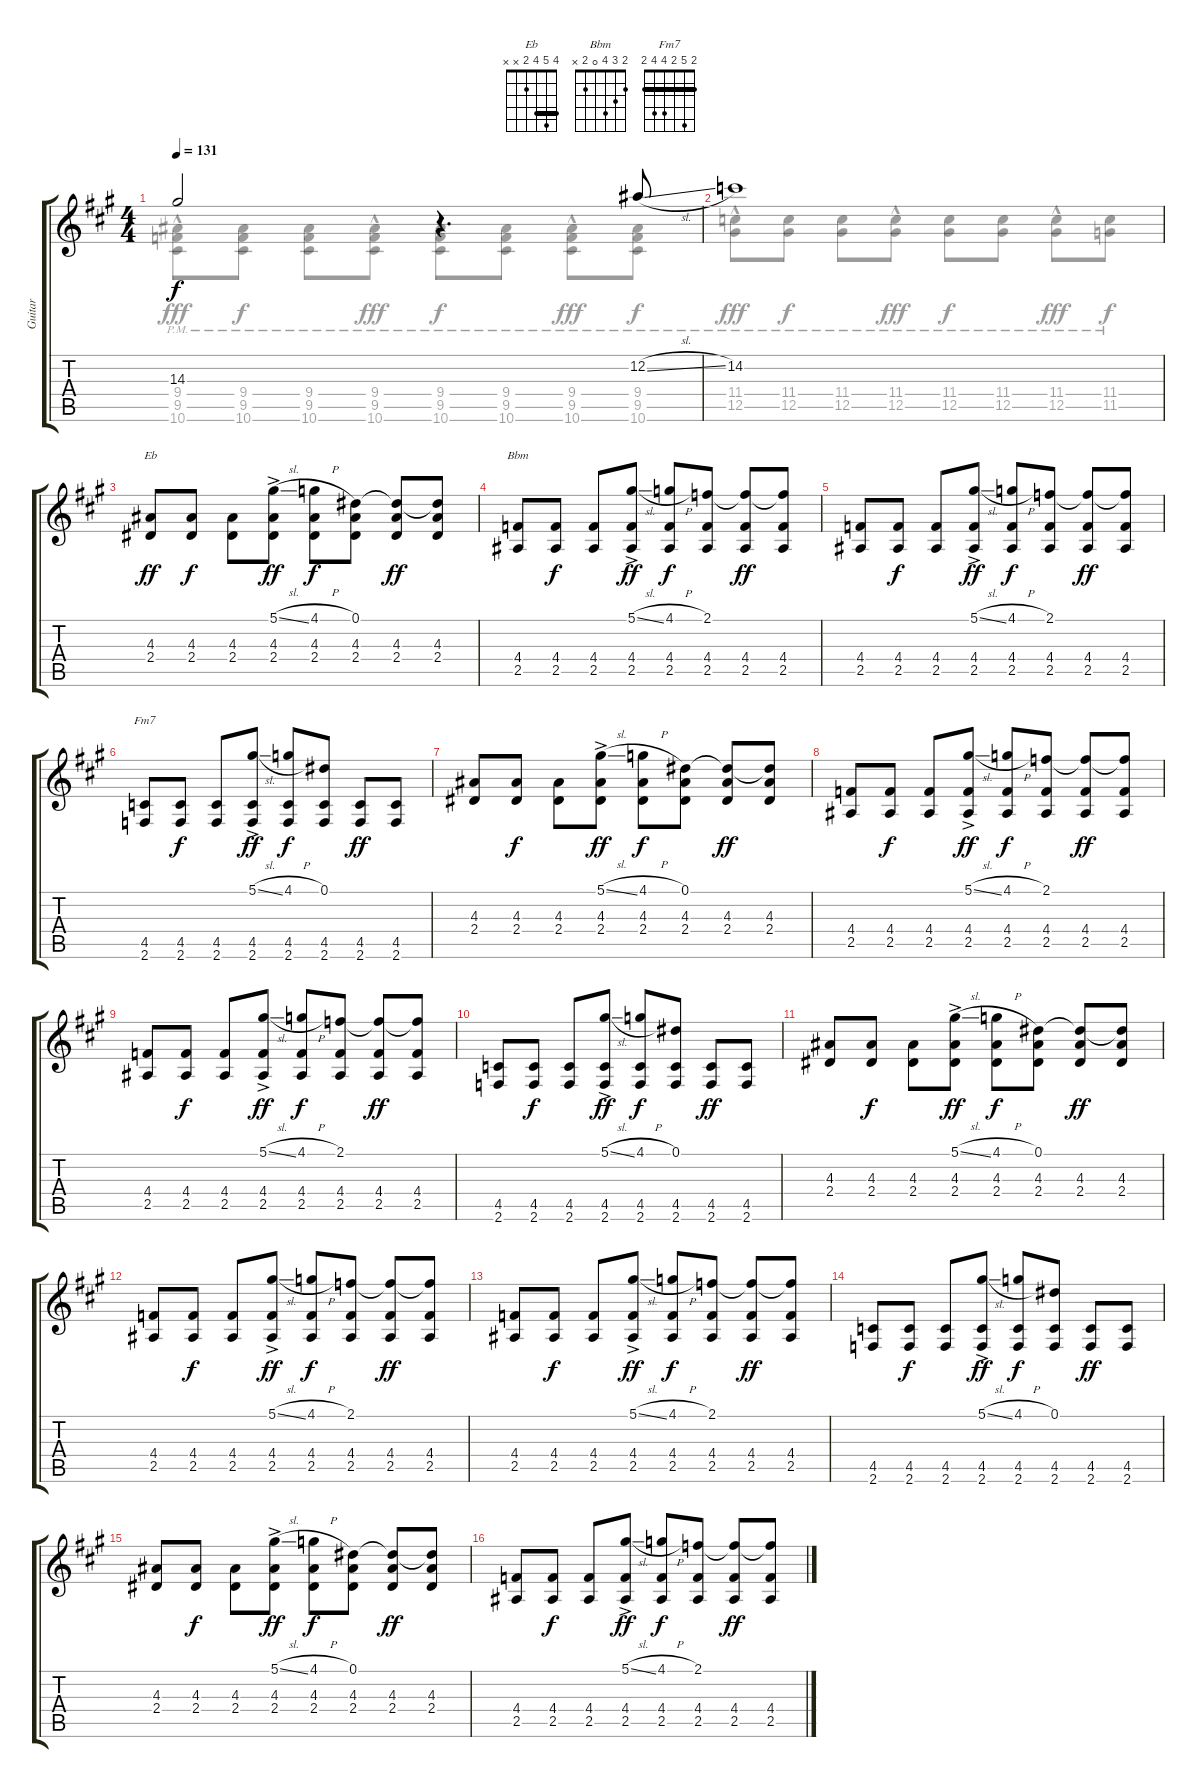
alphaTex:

\track ("Guitar" "Guitar") {instrument electricguitarclean}
\staff {score tabs}
\tuning (Eb4 Bb3 Gb3 Db3 Ab2 Eb2) {hide}
\chord ("Eb" 4 5 4 2 x x) {barre 4}
\chord ("Bbm" 2 3 4 0 2 x)
\chord ("Fm7" 2 5 2 4 4 2) {barre 2}
\voice
\ts (4 4)
\tempo 131
\clef g2
\ks a
14.3{t}.2{dy f} r.4{d} 12.2{sl}.8 |
14.2.1 |
(4.3 2.4).8{ch "Eb" dy ff} (4.3 2.4).8{dy f} (4.3 2.4).8 (5.1{sl ac} 4.3 2.4).8{dy ff} (4.1{h} 4.3 2.4).8{dy f} (0.1 4.3 2.4).8 (0.1{t} 4.3 2.4).8{dy ff} (0.1{t} 4.3 2.4).8 |
(4.4 2.5).8{ch "Bbm"} (4.4 2.5).8{dy f} (4.4 2.5).8 (5.1{sl ac} 4.4 2.5).8{dy ff} (4.1{h} 4.4 2.5).8{dy f} (2.1 4.4 2.5).8 (2.1{t} 4.4 2.5).8{dy ff} (2.1{t} 4.4 2.5).8 |
(4.4 2.5).8 (4.4 2.5).8{dy f} (4.4 2.5).8 (5.1{sl ac} 4.4 2.5).8{dy ff} (4.1{h} 4.4 2.5).8{dy f} (2.1 4.4 2.5).8 (2.1{t} 4.4 2.5).8{dy ff} (2.1{t} 4.4 2.5).8 |
(4.5 2.6).8{ch "Fm7"} (4.5 2.6).8{dy f} (4.5 2.6).8 (5.1{sl ac} 4.5 2.6).8{dy ff} (4.1{h} 4.5 2.6).8{dy f} (0.1 4.5 2.6).8 (4.5 2.6).8{dy ff} (4.5 2.6).8 |
(4.3 2.4).8 (4.3 2.4).8{dy f} (4.3 2.4).8 (5.1{sl ac} 4.3 2.4).8{dy ff} (4.1{h} 4.3 2.4).8{dy f} (0.1 4.3 2.4).8 (0.1{t} 4.3 2.4).8{dy ff} (0.1{t} 4.3 2.4).8 |
(4.4 2.5).8 (4.4 2.5).8{dy f} (4.4 2.5).8 (5.1{sl ac} 4.4 2.5).8{dy ff} (4.1{h} 4.4 2.5).8{dy f} (2.1 4.4 2.5).8 (2.1{t} 4.4 2.5).8{dy ff} (2.1{t} 4.4 2.5).8 |
(4.4 2.5).8 (4.4 2.5).8{dy f} (4.4 2.5).8 (5.1{sl ac} 4.4 2.5).8{dy ff} (4.1{h} 4.4 2.5).8{dy f} (2.1 4.4 2.5).8 (2.1{t} 4.4 2.5).8{dy ff} (2.1{t} 4.4 2.5).8 |
(4.5 2.6).8 (4.5 2.6).8{dy f} (4.5 2.6).8 (5.1{sl ac} 4.5 2.6).8{dy ff} (4.1{h} 4.5 2.6).8{dy f} (0.1 4.5 2.6).8 (4.5 2.6).8{dy ff} (4.5 2.6).8 |
(4.3 2.4).8 (4.3 2.4).8{dy f} (4.3 2.4).8 (5.1{sl ac} 4.3 2.4).8{dy ff} (4.1{h} 4.3 2.4).8{dy f} (0.1 4.3 2.4).8 (0.1{t} 4.3 2.4).8{dy ff} (0.1{t} 4.3 2.4).8 |
(4.4 2.5).8 (4.4 2.5).8{dy f} (4.4 2.5).8 (5.1{sl ac} 4.4 2.5).8{dy ff} (4.1{h} 4.4 2.5).8{dy f} (2.1 4.4 2.5).8 (2.1{t} 4.4 2.5).8{dy ff} (2.1{t} 4.4 2.5).8 |
(4.4 2.5).8 (4.4 2.5).8{dy f} (4.4 2.5).8 (5.1{sl ac} 4.4 2.5).8{dy ff} (4.1{h} 4.4 2.5).8{dy f} (2.1 4.4 2.5).8 (2.1{t} 4.4 2.5).8{dy ff} (2.1{t} 4.4 2.5).8 |
(4.5 2.6).8 (4.5 2.6).8{dy f} (4.5 2.6).8 (5.1{sl ac} 4.5 2.6).8{dy ff} (4.1{h} 4.5 2.6).8{dy f} (0.1 4.5 2.6).8 (4.5 2.6).8{dy ff} (4.5 2.6).8 |
(4.3 2.4).8 (4.3 2.4).8{dy f} (4.3 2.4).8 (5.1{sl ac} 4.3 2.4).8{dy ff} (4.1{h} 4.3 2.4).8{dy f} (0.1 4.3 2.4).8 (0.1{t} 4.3 2.4).8{dy ff} (0.1{t} 4.3 2.4).8 |
(4.4 2.5).8 (4.4 2.5).8{dy f} (4.4 2.5).8 (5.1{sl ac} 4.4 2.5).8{dy ff} (4.1{h} 4.4 2.5).8{dy f} (2.1 4.4 2.5).8 (2.1{t} 4.4 2.5).8{dy ff} (2.1{t} 4.4 2.5).8
\voice
\clef g2
\ottava regular
\simile none
\ks a
(9.4{hac pm} 9.5{hac pm} 10.6{hac pm}).8{dy fff} (9.4{pm} 9.5{pm} 10.6{pm}).8{dy f} (9.4{pm} 9.5{pm} 10.6{pm}).8 (9.4{hac pm} 9.5{hac pm} 10.6{hac pm}).8{dy fff} (9.4{pm} 9.5{pm} 10.6{pm}).8{dy f} (9.4{pm} 9.5{pm} 10.6{pm}).8 (9.4{hac pm} 9.5{hac pm} 10.6{hac pm}).8{dy fff} (9.4{pm} 9.5{pm} 10.6{pm}).8{dy f} |
(11.4{hac pm} 12.5{hac pm}).8{dy fff} (11.4{pm} 12.5{pm}).8{dy f} (11.4{pm} 12.5{pm}).8 (11.4{hac pm} 12.5{hac pm}).8{dy fff} (11.4{pm} 12.5{pm}).8{dy f} (11.4{pm} 12.5{pm}).8 (11.4{hac pm} 12.5{hac pm}).8{dy fff} (11.4{pm} 11.5{pm}).8{dy f} |
|
|
|
|
|
|
|
|
|
|
|
|
|
